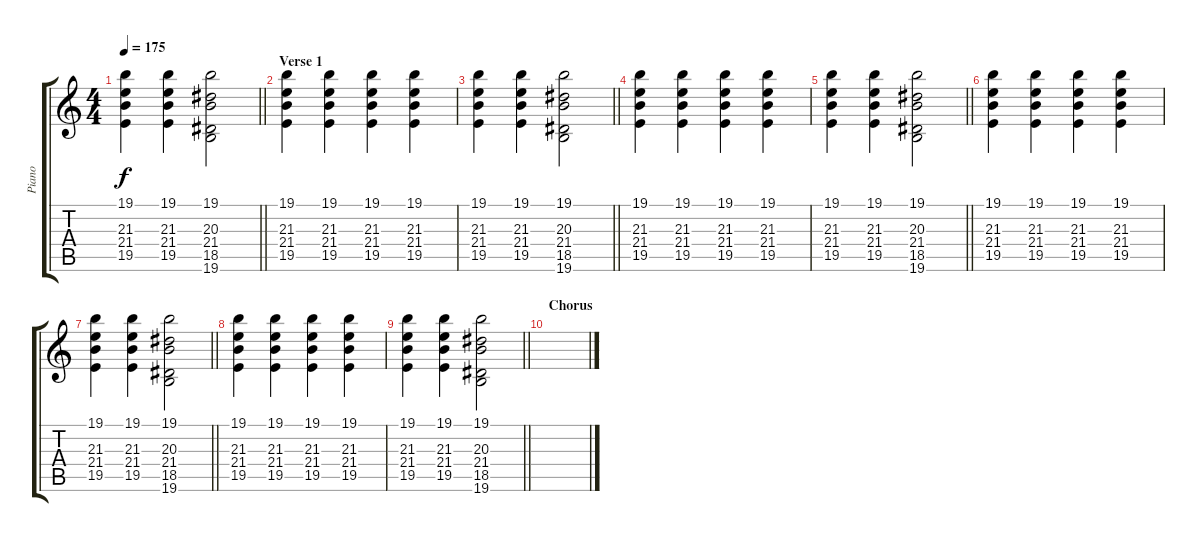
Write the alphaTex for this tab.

\track ("Piano" "Piano") {instrument electricgrandpiano}
\staff {score tabs}
\tuning (E4 B3 G3 D3 A2 E2) {hide}
\ts (4 4)
\tempo 175
\clef g2
\barLineRight lightlight
\ks c
(19.1 21.3 21.4 19.5).4{dy f} (19.1 21.3 21.4 19.5).4 (19.1 20.3 21.4 18.5 19.6).2 |
\section ("" "Verse 1")
(19.1 21.3 21.4 19.5).4 (19.1 21.3 21.4 19.5).4 (19.1 21.3 21.4 19.5).4 (19.1 21.3 21.4 19.5).4 |
\barLineRight lightlight
(19.1 21.3 21.4 19.5).4 (19.1 21.3 21.4 19.5).4 (19.1 20.3 21.4 18.5 19.6).2 |
(19.1 21.3 21.4 19.5).4 (19.1 21.3 21.4 19.5).4 (19.1 21.3 21.4 19.5).4 (19.1 21.3 21.4 19.5).4 |
\barLineRight lightlight
(19.1 21.3 21.4 19.5).4 (19.1 21.3 21.4 19.5).4 (19.1 20.3 21.4 18.5 19.6).2 |
(19.1 21.3 21.4 19.5).4 (19.1 21.3 21.4 19.5).4 (19.1 21.3 21.4 19.5).4 (19.1 21.3 21.4 19.5).4 |
\barLineRight lightlight
(19.1 21.3 21.4 19.5).4 (19.1 21.3 21.4 19.5).4 (19.1 20.3 21.4 18.5 19.6).2 |
(19.1 21.3 21.4 19.5).4 (19.1 21.3 21.4 19.5).4 (19.1 21.3 21.4 19.5).4 (19.1 21.3 21.4 19.5).4 |
\barLineRight lightlight
(19.1 21.3 21.4 19.5).4 (19.1 21.3 21.4 19.5).4 (19.1 20.3 21.4 18.5 19.6).2 |
\section ("" "Chorus")
